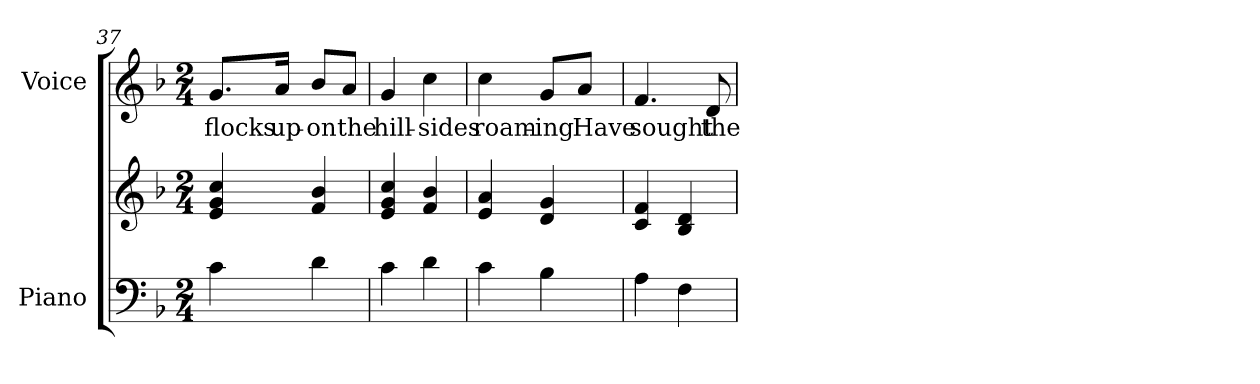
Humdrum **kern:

**kern	**kern	**kern	**text
*part2	*part2	*part1	*part1
*staff3	*staff2	*staff1	*staff1
*I"Piano	*	*I"Voice	*
*I'Pno	*	*	*
*clefF4	*clefG2	*clefG2	*
*k[b-]	*k[b-]	*k[b-]	*
*M2/4	*M2/4	*M2/4	*
=37	=37	=37	=37
4c\	4e/ 4g/ 4cc/	8.g/L	flocks
.	.	16a/Jk	up-
4d\	4f/ 4b-/	8b-/L	-on
.	.	8a/J	the
=38	=38	=38	=38
4c\	4e/ 4g/ 4cc/	4g/	hill-
4d\	4f/ 4b-/	4cc\	-sides
=39	=39	=39	=39
4c\	4e/ 4a/	4cc\	roam-
4B-\	4d/ 4g/	8g/L	-ing
.	.	8a/J	Have
=40	=40	=40	=40
4A\	4c/ 4f/	4.f/	sought
4F\	4B-/ 4d/	.	.
.	.	8d/	the
=	=	=	=
*-	*-	*-	*-
